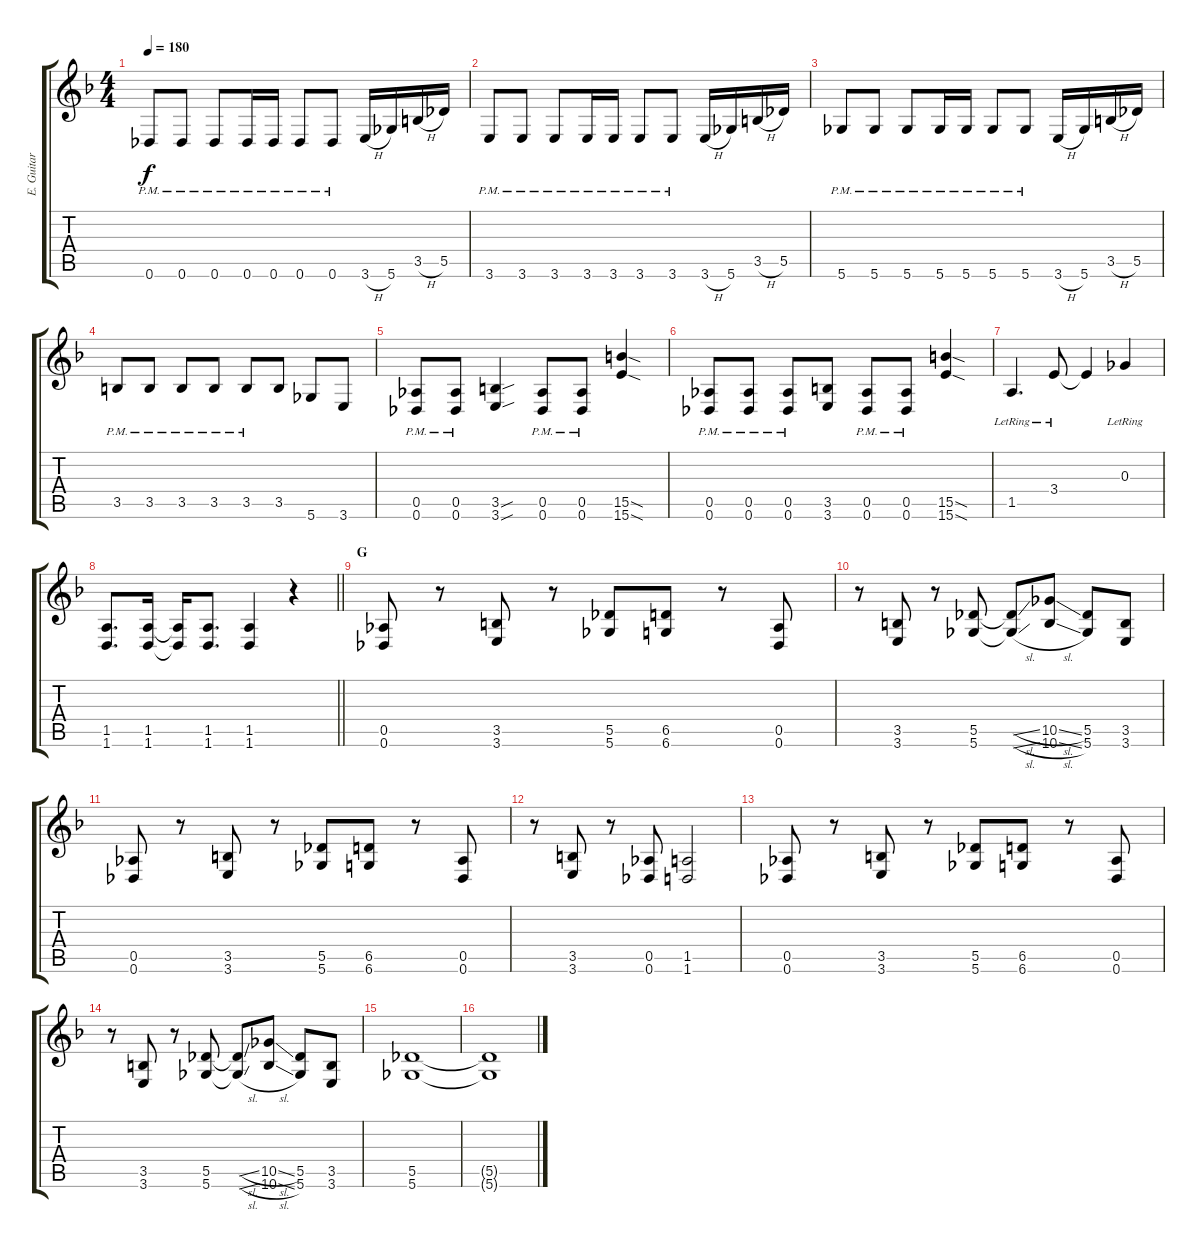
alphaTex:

\track ("E. Guitar I" "E. Guitar ") {instrument distortionguitar}
\staff {score tabs}
\tuning (Eb4 Bb3 Gb3 Db3 Ab2 Db2) {hide}
\ts (4 4)
\tempo 180
\clef g2
\ks f
0.6{pm}.8{dy f} 0.6{pm}.8 0.6{pm}.8 0.6{pm}.16 0.6{pm}.16 0.6{pm}.8 0.6{pm}.8 3.6{h}.16 5.6.16 3.5{h}.16 5.5.16 |
3.6{pm}.8 3.6{pm}.8 3.6{pm}.8 3.6{pm}.16 3.6{pm}.16 3.6{pm}.8 3.6{pm}.8 3.6{h}.16 5.6.16 3.5{h}.16 5.5.16 |
5.6{pm}.8 5.6{pm}.8 5.6{pm}.8 5.6{pm}.16 5.6{pm}.16 5.6{pm}.8 5.6{pm}.8 3.6{h}.16 5.6.16 3.5{h}.16 5.5.16 |
3.5{pm}.8 3.5{pm}.8 3.5{pm}.8 3.5{pm}.8 3.5{pm}.8 3.5.8 5.6.8 3.6.8 |
(0.5{pm} 0.6{pm}).8 (0.5{pm} 0.6{pm}).8 (3.5{sou} 3.6{sou}).4 (0.5{pm} 0.6{pm}).8 (0.5{pm} 0.6{pm}).8 (15.5{sod} 15.6{sod}).4 |
(0.5{pm} 0.6{pm}).8 (0.5{pm} 0.6{pm}).8 (0.5{pm} 0.6{pm}).8 (3.5 3.6).8 (0.5{pm} 0.6{pm}).8 (0.5{pm} 0.6{pm}).8 (15.5{sod} 15.6{sod}).4 |
1.5{lr}.4{d} 3.4{lr}.8 3.4{t}.4 0.3{lr}.4 |
\barLineRight lightlight
(1.5 1.6).8{d} (1.5 1.6).16 (1.5{t} 1.6{t}).16 (1.5 1.6).8{d} (1.5 1.6).4 r.4 |
\section ("" "G")
(0.5 0.6).8 r.8 (3.5 3.6).8 r.8 (5.5 5.6).8 (6.5 6.6).8 r.8 (0.5 0.6).8 |
r.8 (3.5 3.6).8 r.8 (5.5 5.6).8 (5.5{sl t} 5.6{sl t}).8 (10.5{sl} 10.6{sl}).8 (5.5 5.6).8 (3.5 3.6).8 |
(0.5 0.6).8 r.8 (3.5 3.6).8 r.8 (5.5 5.6).8 (6.5 6.6).8 r.8 (0.5 0.6).8 |
r.8 (3.5 3.6).8 r.8 (0.5 0.6).8 (1.5 1.6).2 |
(0.5 0.6).8 r.8 (3.5 3.6).8 r.8 (5.5 5.6).8 (6.5 6.6).8 r.8 (0.5 0.6).8 |
r.8 (3.5 3.6).8 r.8 (5.5 5.6).8 (5.5{sl t} 5.6{sl t}).8 (10.5{sl} 10.6{sl}).8 (5.5 5.6).8 (3.5 3.6).8 |
(5.5 5.6).1 |
(5.5{t} 5.6{t}).1
